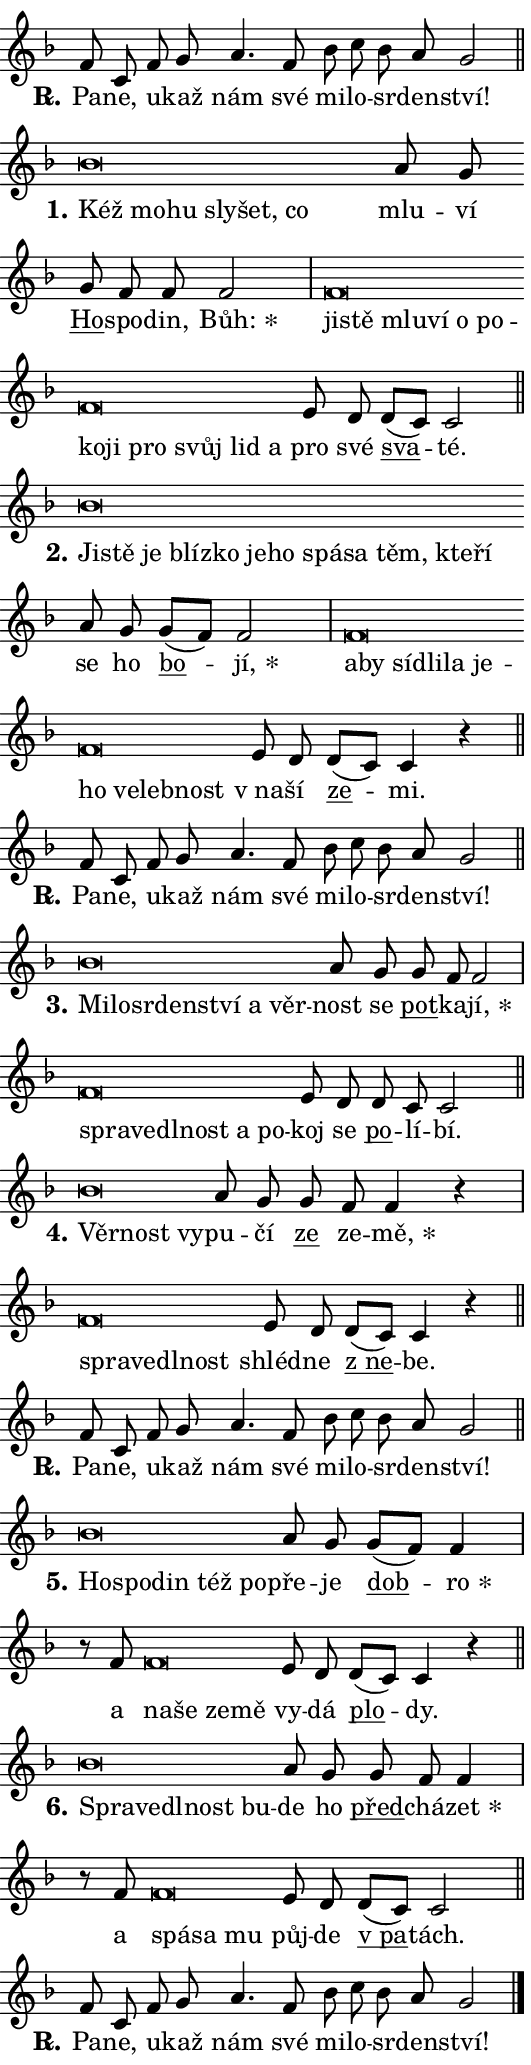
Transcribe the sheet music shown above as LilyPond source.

\version "2.24.0"
\header { tagline = "" }
\paper {
  indent = 0\cm
  top-margin = 0\cm
  right-margin = 0.13\cm % to fit lyric hyphens
  bottom-margin = 0\cm
  left-margin = 0\cm
  paper-width = 9\cm
  page-breaking = #ly:one-page-breaking
  system-system-spacing.basic-distance = #11
  score-system-spacing.basic-distance = #11
  ragged-last = ##f
}


%% Author: Thomas Morley
%% https://lists.gnu.org/archive/html/lilypond-user/2020-05/msg00002.html
#(define (line-position grob)
"Returns position of @var[grob} in current system:
   @code{'start}, if at first time-step
   @code{'end}, if at last time-step
   @code{'middle} otherwise
"
  (let* ((col (ly:item-get-column grob))
         (ln (ly:grob-object col 'left-neighbor))
         (rn (ly:grob-object col 'right-neighbor))
         (col-to-check-left (if (ly:grob? ln) ln col))
         (col-to-check-right (if (ly:grob? rn) rn col))
         (break-dir-left
           (and
             (ly:grob-property col-to-check-left 'non-musical #f)
             (ly:item-break-dir col-to-check-left)))
         (break-dir-right
           (and
             (ly:grob-property col-to-check-right 'non-musical #f)
             (ly:item-break-dir col-to-check-right))))
        (cond ((eqv? 1 break-dir-left) 'start)
              ((eqv? -1 break-dir-right) 'end)
              (else 'middle))))

#(define (tranparent-at-line-position vctor)
  (lambda (grob)
  "Relying on @code{line-position} select the relevant enry from @var{vctor}.
Used to determine transparency,"
    (case (line-position grob)
      ((end) (not (vector-ref vctor 0)))
      ((middle) (not (vector-ref vctor 1)))
      ((start) (not (vector-ref vctor 2))))))

noteHeadBreakVisibility =
#(define-music-function (break-visibility)(vector?)
"Makes @code{NoteHead}s transparent relying on @var{break-visibility}"
#{
  \override NoteHead.transparent =
    #(tranparent-at-line-position break-visibility)
#})

#(define delete-ledgers-for-transparent-note-heads
  (lambda (grob)
    "Reads whether a @code{NoteHead} is transparent.
If so this @code{NoteHead} is removed from @code{'note-heads} from
@var{grob}, which is supposed to be @code{LedgerLineSpanner}.
As a result ledgers are not printed for this @code{NoteHead}"
    (let* ((nhds-array (ly:grob-object grob 'note-heads))
           (nhds-list
             (if (ly:grob-array? nhds-array)
                 (ly:grob-array->list nhds-array)
                 '()))
           ;; Relies on the transparent-property being done before
           ;; Staff.LedgerLineSpanner.after-line-breaking is executed.
           ;; This is fragile ...
           (to-keep
             (remove
               (lambda (nhd)
                 (ly:grob-property nhd 'transparent #f))
               nhds-list)))
      ;; TODO find a better method to iterate over grob-arrays, similiar
      ;; to filter/remove etc for lists
      ;; For now rebuilt from scratch
      (set! (ly:grob-object grob 'note-heads)  '())
      (for-each
        (lambda (nhd)
          (ly:pointer-group-interface::add-grob grob 'note-heads nhd))
        to-keep))))

squashNotes = {
  \override NoteHead.X-extent = #'(-0.2 . 0.2)
  \override NoteHead.Y-extent = #'(-0.75 . 0)
  \override NoteHead.stencil =
    #(lambda (grob)
       (let ((pos (ly:grob-property grob 'staff-position)))
         (begin
           (if (< pos -7) (display "ERROR: Lower brevis then expected\n") (display ""))
           (if (<= pos -6) ly:text-interface::print ly:note-head::print))))
}
unSquashNotes = {
  \revert NoteHead.X-extent
  \revert NoteHead.Y-extent
  \revert NoteHead.stencil
}

hideNotes = \noteHeadBreakVisibility #begin-of-line-visible
unHideNotes = \noteHeadBreakVisibility #all-visible

% work-around for resetting accidentals
% https://lilypond.org/doc/v2.23/Documentation/notation/displaying-rhythms#unmetered-music
cadenzaMeasure = {
  \cadenzaOff
  \partial 1024 s1024
  \cadenzaOn
}

#(define-markup-command (accent layout props text) (markup?)
  "Underline accented syllable"
  (interpret-markup layout props
    #{\markup \override #'(offset . 4.3) \underline { #text }#}))

responsum = \markup \concat {
  "R" \hspace #-1.05 \path #0.1 #'((moveto 0 0.07) (lineto 0.9 0.8)) \hspace #0.05 "."
}

spaceSize = #0.6828661417322834 % exact space size for TeX Gyre Schola

\layout {
  \context {
    \Staff
    \remove "Time_signature_engraver"
    \override LedgerLineSpanner.after-line-breaking = #delete-ledgers-for-transparent-note-heads
  }
  \context {
    \Lyrics {
      \override LyricSpace.minimum-distance = \spaceSize
      \override LyricText.font-name = #"TeX Gyre Schola"
      \override LyricText.font-size = 1
      \override StanzaNumber.font-name = #"TeX Gyre Schola Bold"
      \override StanzaNumber.font-size = 1
    }
  }
  \context {
    \Score 
    \override NoteHead.text =
      #(lambda (grob) 
        (let ((pos (ly:grob-property grob 'staff-position)))
          #{\markup {
            \combine
              \halign #-0.55 \raise #(if (= pos -6) 0 0.5) \override #'(thickness . 2) \draw-line #'(3.2 . 0)
              \musicglyph "noteheads.sM1"
          }#}))
  }
}

% magnetic-lyrics.ily
%
%   written by
%     Jean Abou Samra <jean@abou-samra.fr>
%     Werner Lemberg <wl@gnu.org>
%
%   adapted by
%     Jiri Hon <jiri.hon@gmail.com>
%
% Version 2022-Apr-15

% https://www.mail-archive.com/lilypond-user@gnu.org/msg149350.html

#(define (Left_hyphen_pointer_engraver context)
   "Collect syllable-hyphen-syllable occurrences in lyrics and store
them in properties.  This engraver only looks to the left.  For
example, if the lyrics input is @code{foo -- bar}, it does the
following.

@itemize @bullet
@item
Set the @code{text} property of the @code{LyricHyphen} grob between
@q{foo} and @q{bar} to @code{foo}.

@item
Set the @code{left-hyphen} property of the @code{LyricText} grob with
text @q{foo} to the @code{LyricHyphen} grob between @q{foo} and
@q{bar}.
@end itemize

Use this auxiliary engraver in combination with the
@code{lyric-@/text::@/apply-@/magnetic-@/offset!} hook."
   (let ((hyphen #f)
         (text #f))
     (make-engraver
      (acknowledgers
       ((lyric-syllable-interface engraver grob source-engraver)
        (set! text grob)))
      (end-acknowledgers
       ((lyric-hyphen-interface engraver grob source-engraver)
        ;(when (not (grob::has-interface grob 'lyric-space-interface))
          (set! hyphen grob)));)
      ((stop-translation-timestep engraver)
       (when (and text hyphen)
         (ly:grob-set-object! text 'left-hyphen hyphen))
       (set! text #f)
       (set! hyphen #f)))))

#(define (lyric-text::apply-magnetic-offset! grob)
   "If the space between two syllables is less than the value in
property @code{LyricText@/.details@/.squash-threshold}, move the right
syllable to the left so that it gets concatenated with the left
syllable.

Use this function as a hook for
@code{LyricText@/.after-@/line-@/breaking} if the
@code{Left_@/hyphen_@/pointer_@/engraver} is active."
   (let ((hyphen (ly:grob-object grob 'left-hyphen #f)))
     (when hyphen
       (let ((left-text (ly:spanner-bound hyphen LEFT)))
         (when (grob::has-interface left-text 'lyric-syllable-interface)
           (let* ((common (ly:grob-common-refpoint grob left-text X))
                  (this-x-ext (ly:grob-extent grob common X))
                  (left-x-ext
                   (begin
                     ;; Trigger magnetism for left-text.
                     (ly:grob-property left-text 'after-line-breaking)
                     (ly:grob-extent left-text common X)))
                  ;; `delta` is the gap width between two syllables.
                  (delta (- (interval-start this-x-ext)
                            (interval-end left-x-ext)))
                  (details (ly:grob-property grob 'details))
                  (threshold (assoc-get 'squash-threshold details 0.2)))
             (when (< delta threshold)
               (let* (;; We have to manipulate the input text so that
                      ;; ligatures crossing syllable boundaries are not
                      ;; disabled.  For languages based on the Latin
                      ;; script this is essentially a beautification.
                      ;; However, for non-Western scripts it can be a
                      ;; necessity.
                      (lt (ly:grob-property left-text 'text))
                      (rt (ly:grob-property grob 'text))
                      (is-space (grob::has-interface hyphen 'lyric-space-interface))
                      (space (if is-space " " ""))
                      (extra-delta (if is-space spaceSize 0))
                      ;; Append new syllable.
                      (ltrt-space (if (and (string? lt) (string? rt))
                                (string-append lt space rt)
                                (make-concat-markup (list lt space rt))))
                      ;; Right-align `ltrt` to the right side.
                      (ltrt-space-markup (grob-interpret-markup
                               grob
                               (make-translate-markup
                                (cons (interval-length this-x-ext) 0)
                                (make-right-align-markup ltrt-space)))))
                 (begin
                   ;; Don't print `left-text`.
                   (ly:grob-set-property! left-text 'stencil #f)
                   ;; Set text and stencil (which holds all collected
                   ;; syllables so far) and shift it to the left.
                   (ly:grob-set-property! grob 'text ltrt-space)
                   (ly:grob-set-property! grob 'stencil ltrt-space-markup)
                   (ly:grob-translate-axis! grob (- (- delta extra-delta)) X))))))))))


#(define (lyric-hyphen::displace-bounds-first grob)
   ;; Make very sure this callback isn't triggered too early.
   (let ((left (ly:spanner-bound grob LEFT))
         (right (ly:spanner-bound grob RIGHT)))
     (ly:grob-property left 'after-line-breaking)
     (ly:grob-property right 'after-line-breaking)
     (ly:lyric-hyphen::print grob)))

squashThreshold = #0.4

\layout {
  \context {
    \Lyrics
    \consists #Left_hyphen_pointer_engraver
    \override LyricText.after-line-breaking =
      #lyric-text::apply-magnetic-offset!
    \override LyricHyphen.stencil = #lyric-hyphen::displace-bounds-first
    \override LyricText.details.squash-threshold = \squashThreshold
    \override LyricHyphen.minimum-distance = 0
    \override LyricHyphen.minimum-length = \squashThreshold
  }
}

squashText = \override LyricText.details.squash-threshold = 9999
unSquashText = \override LyricText.details.squash-threshold = \squashThreshold

leftText = \override LyricText.self-alignment-X = #LEFT
unLeftText = \revert LyricText.self-alignment-X

starOffset = #(lambda (grob) 
                (let ((x_offset (ly:self-alignment-interface::aligned-on-x-parent grob)))
                  (if (= x_offset 0) 0 (+ x_offset 1.2))))

star = #(define-music-function (syllable)(string?)
"Append star separator at the end of a syllable"
#{
  \once \override LyricText.X-offset = #starOffset
  \lyricmode { \markup {
    #syllable
    \override #'((font-name . "TeX Gyre Schola Bold")) \hspace #0.2 \lower #0.65 \larger "*"
  } }
#})

starAccent = #(define-music-function (syllable)(string?)
"Append star separator at the end of a syllable and make accent"
#{
  \once \override LyricText.X-offset = #starOffset
  \lyricmode { \markup {
    \accent #syllable
    \override #'((font-name . "TeX Gyre Schola Bold")) \hspace #0.2 \lower #0.65 \larger "*"
  } }
#})

breath = #(define-music-function (syllable)(string?)
"Append breathing indicator at the end of a syllable"
#{
  \lyricmode { \markup { #syllable "+" } }
#})

optionalBreath = #(define-music-function (syllable)(string?)
"Append optional breathing indicator at the end of a syllable"
#{
  \lyricmode { \markup { #syllable "(+)" } }
#})


\score {
    <<
        \new Voice = "melody" { \cadenzaOn \key f \major \relative { f'8 c f g a4. f8 \bar "" bes c bes a g2 \cadenzaMeasure \bar "||" \break } }
        \new Lyrics \lyricsto "melody" { \lyricmode { \set stanza = \responsum
Pa -- ne, u -- kaž nám své mi -- lo -- sr -- den -- ství! } }
    >>
    \layout {}
}

\score {
    <<
        \new Voice = "melody" { \cadenzaOn \key f \major \relative { \squashNotes bes'\breve*1/16 \hideNotes \breve*1/16 \bar "" \breve*1/16 \bar "" \breve*1/16 \bar "" \breve*1/16 \breve*1/16 \bar "" \unHideNotes \unSquashNotes a8 g \bar "" g f f f2 \cadenzaMeasure \bar "|" \squashNotes f\breve*1/16 \hideNotes \breve*1/16 \bar "" \breve*1/16 \bar "" \breve*1/16 \bar "" \breve*1/16 \bar "" \breve*1/16 \bar "" \breve*1/16 \bar "" \breve*1/16 \bar "" \breve*1/16 \bar "" \breve*1/16 \bar "" \breve*1/16 \breve*1/16 \bar "" \unHideNotes \unSquashNotes e8 d \bar "" d[( c)] c2 \cadenzaMeasure \bar "||" \break } }
        \new Lyrics \lyricsto "melody" { \lyricmode { \set stanza = "1."
\leftText Kéž \squashText mo -- hu sly -- šet, co \unLeftText \unSquashText mlu -- ví \markup \accent Ho -- spo -- din, \star Bůh: \leftText ji -- \squashText stě mlu -- ví o po -- ko -- ji pro svůj lid a \unLeftText \unSquashText pro své \markup \accent sva -- té. } }
    >>
    \layout {}
}

\score {
    <<
        \new Voice = "melody" { \cadenzaOn \key f \major \relative { \squashNotes bes'\breve*1/16 \hideNotes \breve*1/16 \bar "" \breve*1/16 \bar "" \breve*1/16 \bar "" \breve*1/16 \bar "" \breve*1/16 \bar "" \breve*1/16 \bar "" \breve*1/16 \bar "" \breve*1/16 \bar "" \breve*1/16 \bar "" \breve*1/16 \breve*1/16 \bar "" \unHideNotes \unSquashNotes a8 g \bar "" g[( f)] f2 \cadenzaMeasure \bar "|" \squashNotes f\breve*1/16 \hideNotes \breve*1/16 \bar "" \breve*1/16 \bar "" \breve*1/16 \bar "" \breve*1/16 \bar "" \breve*1/16 \bar "" \breve*1/16 \bar "" \breve*1/16 \bar "" \breve*1/16 \breve*1/16 \bar "" \unHideNotes \unSquashNotes e8 d \bar "" d[( c)] c4 r \cadenzaMeasure \bar "||" \break } }
        \new Lyrics \lyricsto "melody" { \lyricmode { \set stanza = "2."
\leftText Ji -- \squashText stě je blíz -- ko je -- ho spá -- sa těm, kte -- ří \unLeftText \unSquashText se ho \markup \accent bo -- \star jí, \leftText a -- \squashText by sí -- dli -- la je -- ho ve -- leb -- nost \unLeftText \unSquashText "v na" -- ší \markup \accent ze -- mi. } }
    >>
    \layout {}
}

\score {
    <<
        \new Voice = "melody" { \cadenzaOn \key f \major \relative { f'8 c f g a4. f8 \bar "" bes c bes a g2 \cadenzaMeasure \bar "||" \break } }
        \new Lyrics \lyricsto "melody" { \lyricmode { \set stanza = \responsum
Pa -- ne, u -- kaž nám své mi -- lo -- sr -- den -- ství! } }
    >>
    \layout {}
}

\score {
    <<
        \new Voice = "melody" { \cadenzaOn \key f \major \relative { \squashNotes bes'\breve*1/16 \hideNotes \breve*1/16 \bar "" \breve*1/16 \bar "" \breve*1/16 \bar "" \breve*1/16 \bar "" \breve*1/16 \breve*1/16 \bar "" \unHideNotes \unSquashNotes a8 g \bar "" g f f2 \cadenzaMeasure \bar "|" \squashNotes f\breve*1/16 \hideNotes \breve*1/16 \bar "" \breve*1/16 \bar "" \breve*1/16 \bar "" \breve*1/16 \breve*1/16 \bar "" \unHideNotes \unSquashNotes e8 d \bar "" d c c2 \cadenzaMeasure \bar "||" \break } }
        \new Lyrics \lyricsto "melody" { \lyricmode { \set stanza = "3."
\leftText Mi -- \squashText lo -- sr -- den -- ství a věr -- \unLeftText \unSquashText nost se \markup \accent pot -- ka -- \star jí, \leftText spra -- \squashText ve -- dl -- nost a po -- \unLeftText \unSquashText koj se \markup \accent po -- lí -- bí. } }
    >>
    \layout {}
}

\score {
    <<
        \new Voice = "melody" { \cadenzaOn \key f \major \relative { \squashNotes bes'\breve*1/16 \hideNotes \breve*1/16 \breve*1/16 \bar "" \unHideNotes \unSquashNotes a8 g \bar "" g f f4 r \cadenzaMeasure \bar "|" \squashNotes f\breve*1/16 \hideNotes \breve*1/16 \bar "" \breve*1/16 \breve*1/16 \bar "" \unHideNotes \unSquashNotes e8 d \bar "" d[( c)] c4 r \cadenzaMeasure \bar "||" \break } }
        \new Lyrics \lyricsto "melody" { \lyricmode { \set stanza = "4."
\leftText Věr -- \squashText nost vy -- \unLeftText \unSquashText pu -- čí \markup \accent ze ze -- \star mě, \leftText spra -- \squashText ve -- dl -- nost \unLeftText \unSquashText shléd -- ne \markup \accent "z ne" -- be. } }
    >>
    \layout {}
}

\score {
    <<
        \new Voice = "melody" { \cadenzaOn \key f \major \relative { f'8 c f g a4. f8 \bar "" bes c bes a g2 \cadenzaMeasure \bar "||" \break } }
        \new Lyrics \lyricsto "melody" { \lyricmode { \set stanza = \responsum
Pa -- ne, u -- kaž nám své mi -- lo -- sr -- den -- ství! } }
    >>
    \layout {}
}

\score {
    <<
        \new Voice = "melody" { \cadenzaOn \key f \major \relative { \squashNotes bes'\breve*1/16 \hideNotes \breve*1/16 \bar "" \breve*1/16 \bar "" \breve*1/16 \breve*1/16 \bar "" \unHideNotes \unSquashNotes a8 g \bar "" g[( f)] f4 \cadenzaMeasure \bar "|" r8 f8 \squashNotes f\breve*1/16 \hideNotes \breve*1/16 \bar "" \breve*1/16 \breve*1/16 \bar "" \unHideNotes \unSquashNotes e8 d \bar "" d[( c)] c4 r \cadenzaMeasure \bar "||" \break } }
        \new Lyrics \lyricsto "melody" { \lyricmode { \set stanza = "5."
\leftText Ho -- \squashText spo -- din též po -- \unLeftText \unSquashText pře -- je \markup \accent dob -- \star ro a \leftText na -- \squashText še ze -- mě \unLeftText \unSquashText vy -- dá \markup \accent plo -- dy. } }
    >>
    \layout {}
}

\score {
    <<
        \new Voice = "melody" { \cadenzaOn \key f \major \relative { \squashNotes bes'\breve*1/16 \hideNotes \breve*1/16 \bar "" \breve*1/16 \bar "" \breve*1/16 \breve*1/16 \bar "" \unHideNotes \unSquashNotes a8 g \bar "" g f f4 \cadenzaMeasure \bar "|" r8 f8 \squashNotes f\breve*1/16 \hideNotes \breve*1/16 \breve*1/16 \bar "" \unHideNotes \unSquashNotes e8 d \bar "" d[( c)] c2 \cadenzaMeasure \bar "||" \break } }
        \new Lyrics \lyricsto "melody" { \lyricmode { \set stanza = "6."
\leftText Spra -- \squashText ve -- dl -- nost bu -- \unLeftText \unSquashText de ho \markup \accent před -- chá -- \star zet a \leftText spá -- \squashText sa mu \unLeftText \unSquashText půj -- de \markup \accent "v pa" -- tách. } }
    >>
    \layout {}
}

\score {
    <<
        \new Voice = "melody" { \cadenzaOn \key f \major \relative { f'8 c f g a4. f8 \bar "" bes c bes a g2 \cadenzaMeasure \bar "||" \break } \bar "|." }
        \new Lyrics \lyricsto "melody" { \lyricmode { \set stanza = \responsum
Pa -- ne, u -- kaž nám své mi -- lo -- sr -- den -- ství! } }
    >>
    \layout {}
}
